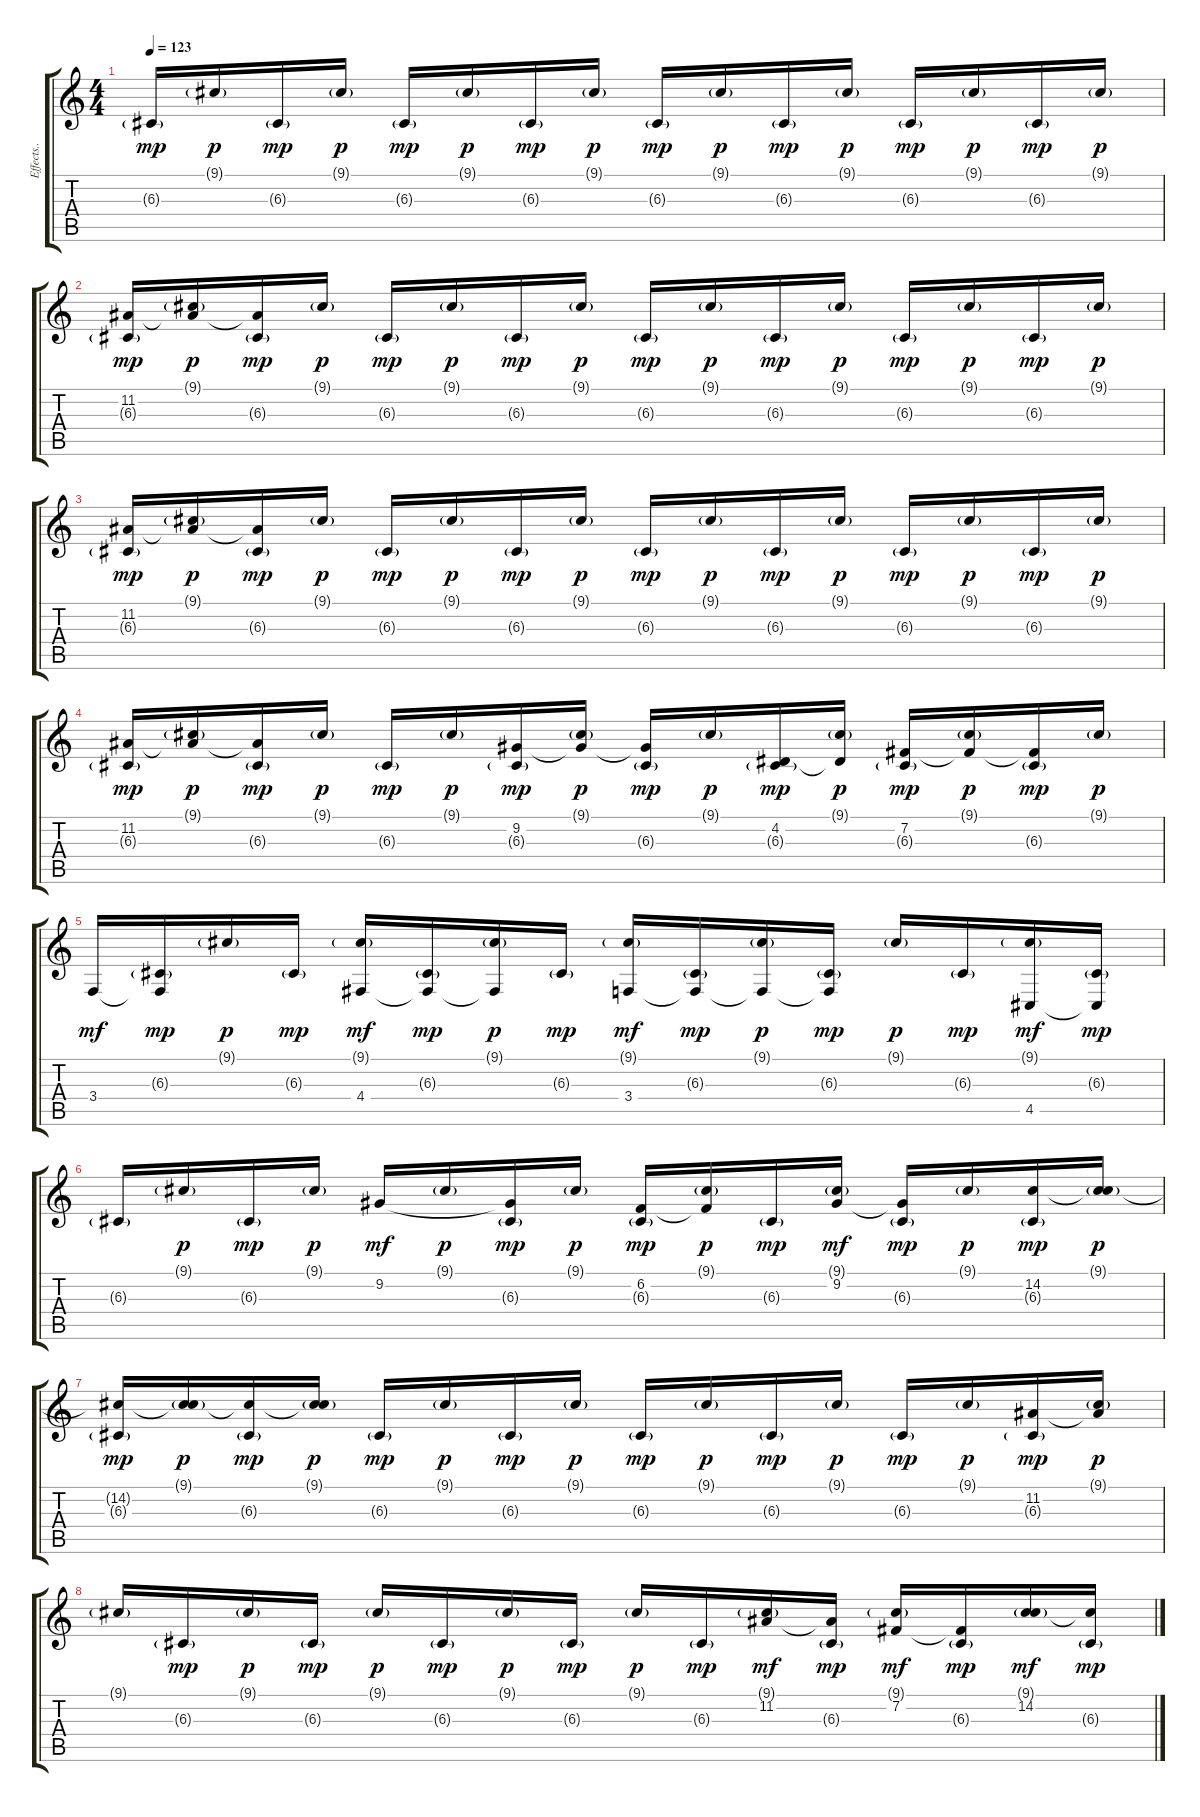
\track ("Effects.. 2" "Effects.. ") {instrument pad3polysynth}
\staff {score tabs}
\tuning (E4 B3 G3 D3 A2 E2) {hide}
\ts (4 4)
\tempo 123
\clef g2
\ks c
6.3{g}.16{dy mp} 9.1{g}.16{dy p} 6.3{g}.16{dy mp} 9.1{g}.16{dy p} 6.3{g}.16{dy mp} 9.1{g}.16{dy p} 6.3{g}.16{dy mp} 9.1{g}.16{dy p} 6.3{g}.16{dy mp} 9.1{g}.16{dy p} 6.3{g}.16{dy mp} 9.1{g}.16{dy p} 6.3{g}.16{dy mp} 9.1{g}.16{dy p} 6.3{g}.16{dy mp} 9.1{g}.16{dy p} |
(11.2 6.3{g}).16{dy mp volume 8} (9.1{g} 11.2{t}).16{dy p} (11.2{t} 6.3{g}).16{dy mp} 9.1{g}.16{dy p} 6.3{g}.16{dy mp} 9.1{g}.16{dy p} 6.3{g}.16{dy mp} 9.1{g}.16{dy p} 6.3{g}.16{dy mp} 9.1{g}.16{dy p} 6.3{g}.16{dy mp} 9.1{g}.16{dy p} 6.3{g}.16{dy mp} 9.1{g}.16{dy p} 6.3{g}.16{dy mp} 9.1{g}.16{dy p} |
(11.2 6.3{g}).16{dy mp} (9.1{g} 11.2{t}).16{dy p} (11.2{t} 6.3{g}).16{dy mp} 9.1{g}.16{dy p} 6.3{g}.16{dy mp} 9.1{g}.16{dy p} 6.3{g}.16{dy mp} 9.1{g}.16{dy p} 6.3{g}.16{dy mp} 9.1{g}.16{dy p} 6.3{g}.16{dy mp} 9.1{g}.16{dy p} 6.3{g}.16{dy mp} 9.1{g}.16{dy p} 6.3{g}.16{dy mp} 9.1{g}.16{dy p} |
(11.2 6.3{g}).16{dy mp volume 12} (9.1{g} 11.2{t}).16{dy p} (11.2{t} 6.3{g}).16{dy mp} 9.1{g}.16{dy p} 6.3{g}.16{dy mp} 9.1{g}.16{dy p} (9.2 6.3{g}).16{dy mp} (9.1{g} 9.2{t}).16{dy p} (9.2{t} 6.3{g}).16{dy mp} 9.1{g}.16{dy p} (4.2 6.3{g}).16{dy mp} (9.1{g} 4.2{t}).16{dy p} (7.2 6.3{g}).16{dy mp} (9.1{g} 7.2{t}).16{dy p} (7.2{t} 6.3{g}).16{dy mp} 9.1{g}.16{dy p} |
3.4.16{dy mf} (6.3{g} 3.4{t}).16{dy mp} 9.1{g}.16{dy p} 6.3{g}.16{dy mp} (9.1{g} 4.4).16{dy mf} (6.3{g} 4.4{t}).16{dy mp} (9.1{g} 4.4{t}).16{dy p} 6.3{g}.16{dy mp} (9.1{g} 3.4).16{dy mf} (6.3{g} 3.4{t}).16{dy mp} (9.1{g} 3.4{t}).16{dy p} (6.3{g} 3.4{t}).16{dy mp} 9.1{g}.16{dy p} 6.3{g}.16{dy mp} (9.1{g} 4.5).16{dy mf} (6.3{g} 4.5{t}).16{dy mp} |
6.3{g}.16 9.1{g}.16{dy p} 6.3{g}.16{dy mp} 9.1{g}.16{dy p} 9.2.16{dy mf} 9.1{g}.16{dy p} (9.2{t} 6.3{g}).16{dy mp} 9.1{g}.16{dy p} (6.2 6.3{g}).16{dy mp} (9.1{g} 6.2{t}).16{dy p} 6.3{g}.16{dy mp} (9.1{g} 9.2).16{dy mf} (9.2{t} 6.3{g}).16{dy mp} 9.1{g}.16{dy p} (14.2 6.3{g}).16{dy mp} (9.1{g} 14.2{t}).16{dy p} |
(14.2{t} 6.3{g}).16{dy mp} (9.1{g} 14.2{t}).16{dy p} (14.2{t} 6.3{g}).16{dy mp} (9.1{g} 14.2{t}).16{dy p} 6.3{g}.16{dy mp} 9.1{g}.16{dy p} 6.3{g}.16{dy mp} 9.1{g}.16{dy p} 6.3{g}.16{dy mp} 9.1{g}.16{dy p} 6.3{g}.16{dy mp} 9.1{g}.16{dy p} 6.3{g}.16{dy mp} 9.1{g}.16{dy p} (11.2 6.3{g}).16{dy mp} (9.1{g} 11.2{t}).16{dy p} |
9.1{g}.16 6.3{g}.16{dy mp} 9.1{g}.16{dy p} 6.3{g}.16{dy mp} 9.1{g}.16{dy p} 6.3{g}.16{dy mp} 9.1{g}.16{dy p} 6.3{g}.16{dy mp} 9.1{g}.16{dy p} 6.3{g}.16{dy mp} (9.1{g} 11.2).16{dy mf} (11.2{t} 6.3{g}).16{dy mp} (9.1{g} 7.2).16{dy mf} (7.2{t} 6.3{g}).16{dy mp} (9.1{g} 14.2).16{dy mf} (14.2{t} 6.3{g}).16{dy mp}
